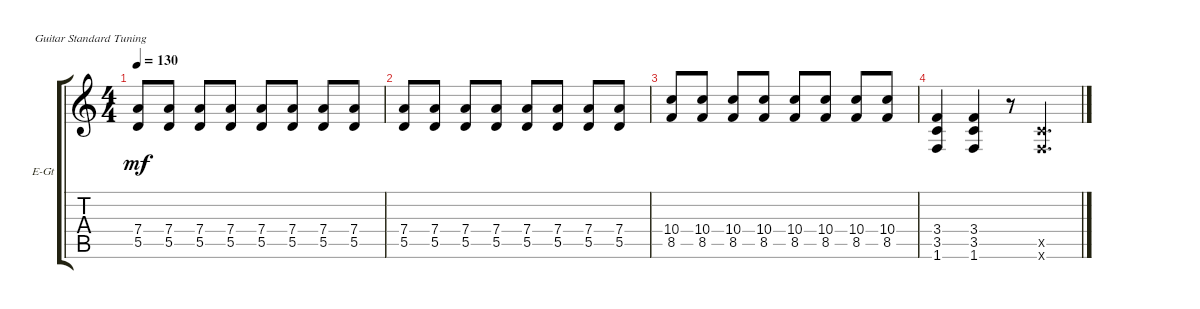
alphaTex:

\defaultSystemsLayout 4
\bracketExtendMode groupsimilarinstruments
\firstSystemTrackNameOrientation horizontal
\otherSystemsTrackNameOrientation horizontal
\track ("dist. Gtr. 2" "E-Gt") {instrument distortionguitar}
\staff {score tabs}
\tuning (E4 B3 G3 D3 A2 E2)
\ts (4 4)
\tempo 130
\clef g2
\ks c
(5.5 7.4).8{dy mf} (5.5 7.4).8 (5.5 7.4).8 (5.5 7.4).8 (5.5 7.4).8 (5.5 7.4).8 (5.5 7.4).8 (5.5 7.4).8 |
(5.5 7.4).8 (5.5 7.4).8 (5.5 7.4).8 (5.5 7.4).8 (5.5 7.4).8 (5.5 7.4).8 (5.5 7.4).8 (5.5 7.4).8 |
(8.5 10.4).8 (8.5 10.4).8 (8.5 10.4).8 (8.5 10.4).8 (8.5 10.4).8 (8.5 10.4).8 (8.5 10.4).8 (8.5 10.4).8 |
(1.6 3.5 3.4).4 (3.4 3.5 1.6).4 r.8 (1.6{x} 3.5{x}).4{d}
